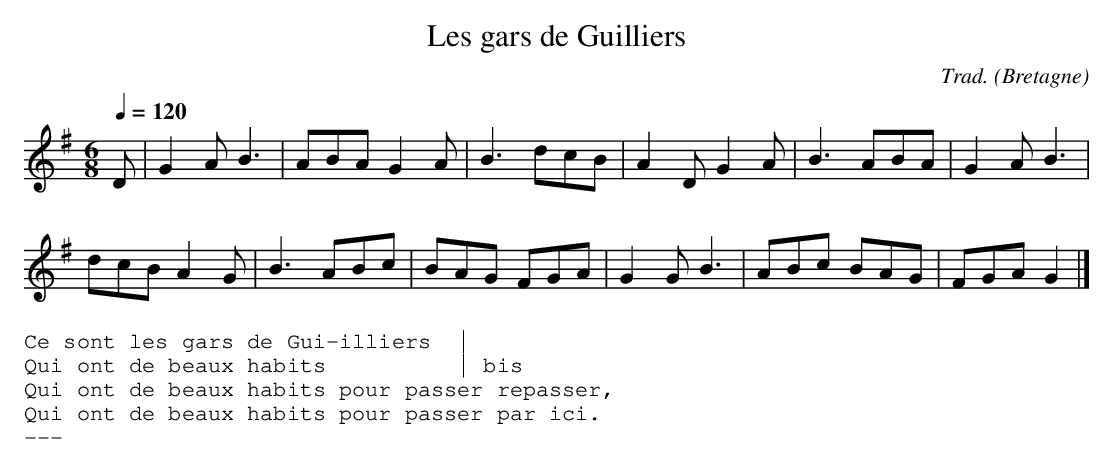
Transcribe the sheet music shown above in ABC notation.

X:1
T:Les gars de Guilliers
C:Trad.
O:Bretagne
M:6/8
L:1/8
Q:1/4=120
K:G
D | G2A B3 | ABA G2A | B3 dcB | A2D G2A | B3 ABA | G2A B3 |
dcB A2G | B3 ABc |BAG FGA | G2G B3 | ABc BAG | FGA G2 |]
%%textfont Courier 14
%%begintext
Ce sont les gars de Gui-illiers  |
Qui ont de beaux habits          | bis
Qui ont de beaux habits pour passer repasser,
Qui ont de beaux habits pour passer par ici.
---
